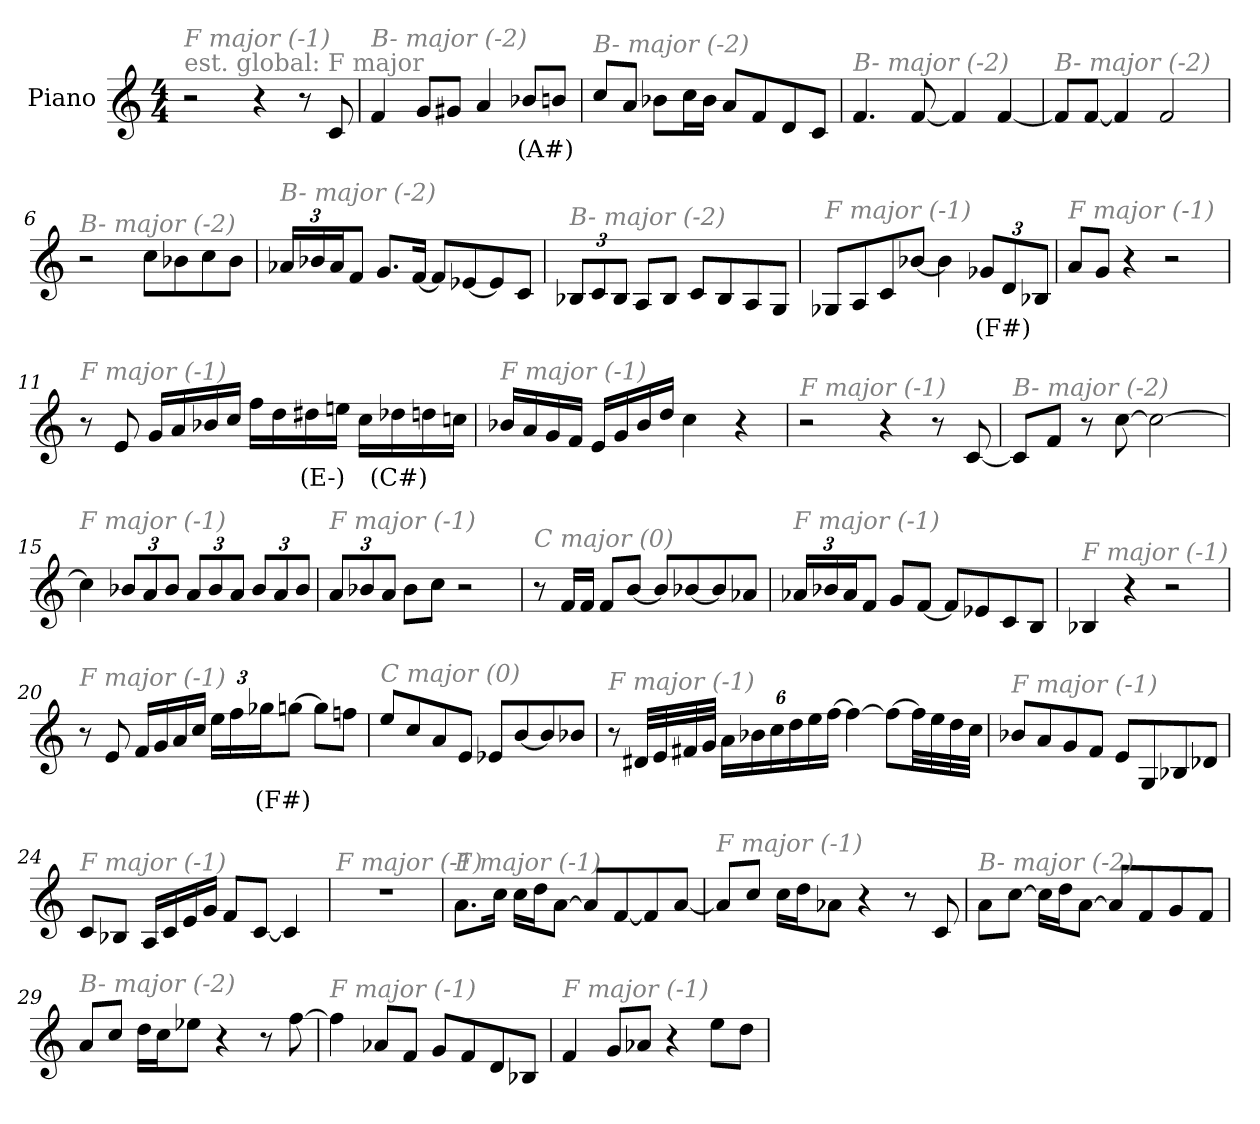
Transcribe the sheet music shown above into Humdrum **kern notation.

**kern	**text
*part1	*part1
*staff1	*staff1
*I"Piano	*
*I'Pno	*
*clefG2	*
*k[]	*
*M4/4	*
*MM132	*
=1	=1
!LO:TX:a:color=#808080:t=est. global&colon; F major	!
!LO:TX:i:color=#808080:t=F major (-1)	!
2r	.
4r	.
8r	.
8c/	.
=2	=2
!LO:TX:i:color=#808080:t=B- major (-2)	!
4f/	.
8g/L	.
8g#X/J	.
4a/	.
8b-Xi/L	(A#)
8b/J	.
=3	=3
!LO:TX:i:color=#808080:t=B- major (-2)	!
8cc/L	.
8a/J	.
8b-X\L	.
16cc\L	.
16b-\JJ	.
8a/L	.
8f/	.
8d/	.
8c/J	.
=4	=4
!LO:TX:i:color=#808080:t=B- major (-2)	!
4.f/	.
[8f/	.
4f/]	.
[4f/	.
=5	=5
!LO:TX:i:color=#808080:t=B- major (-2)	!
8f/L]	.
[8f/J	.
4f/]	.
2f/	.
!!LO:LB:g=z
=6	=6
!LO:TX:i:color=#808080:t=B- major (-2)	!
2r	.
8cc\L	.
8b-X\	.
8cc\	.
8b-\J	.
=7	=7
*Xbrackettup	*
!LO:TX:i:color=#808080:t=B- major (-2)	!
24a-X/LL	.
24b-X/	.
24a-/J	.
8f/J	.
8.g/L	.
[16f/Jk	.
8f/L]	.
[8e-X/	.
8e-/]	.
8c/J	.
=8	=8
!LO:TX:i:color=#808080:t=B- major (-2)	!
12B-X/L	.
12c/	.
12B-/J	.
8A/L	.
8B-/J	.
8c/L	.
8B-/	.
8A/	.
8G/J	.
=9	=9
!LO:TX:i:color=#808080:t=F major (-1)	!
8G-X/L	.
8A/	.
8c/	.
[8b-X/J	.
4b-\]	.
12g-Xi/L	(F#)
12d/	.
12B-X/J	.
!!LO:LB:g=z
=10	=10
!LO:TX:i:color=#808080:t=F major (-1)	!
8a/L	.
8g/J	.
4r	.
2r	.
=11	=11
!LO:TX:i:color=#808080:t=F major (-1)	!
8r	.
8e/	.
16g/LL	.
16a/	.
16b-X/	.
16cc/JJ	.
16ff\LL	.
16dd\	.
16dd#Xi\	(E-)
16een\JJ	.
16cc\LL	.
16dd-Xi\	(C#)
16dd\	.
16ccn\JJ	.
=12	=12
!LO:TX:i:color=#808080:t=F major (-1)	!
16b-X/LL	.
16a/	.
16g/	.
16f/JJ	.
16e/LL	.
16g/	.
16b-/	.
16dd/JJ	.
4cc\	.
4r	.
=13	=13
!LO:TX:i:color=#808080:t=F major (-1)	!
2r	.
4r	.
8r	.
[8c/	.
!!LO:LB:g=z
=14	=14
!LO:TX:i:color=#808080:t=B- major (-2)	!
8c/L]	.
8f/J	.
8r	.
[8cc\	.
2cc\_	.
=15	=15
!LO:TX:i:color=#808080:t=F major (-1)	!
4cc\]	.
12b-X/L	.
12a/	.
12b-/J	.
12a/L	.
12b-/	.
12a/J	.
12b-/L	.
12a/	.
12b-/J	.
=16	=16
!LO:TX:i:color=#808080:t=F major (-1)	!
12a/L	.
12b-X/	.
12a/J	.
8b-\L	.
8cc\J	.
2r	.
=17	=17
!LO:TX:i:color=#808080:t=C major (0)	!
8r	.
16f/LL	.
16f/JJ	.
8f/L	.
[8b/J	.
8b/L]	.
[8b-X/	.
8b-/]	.
8a-X/J	.
!!LO:LB:g=z
=18	=18
!LO:TX:i:color=#808080:t=F major (-1)	!
24a-X/LL	.
24b-X/	.
24a-/J	.
8f/J	.
8g/L	.
[8f/J	.
8f/L]	.
8e-X/	.
8c/	.
8B/J	.
=19	=19
!LO:TX:i:color=#808080:t=F major (-1)	!
4B-X/	.
4r	.
2r	.
=20	=20
!LO:TX:i:color=#808080:t=F major (-1)	!
8r	.
8e/	.
16f/LL	.
16g/	.
16a/	.
16cc/JJ	.
24ee\LL	.
24ff\	.
24gg-Xi\J	(F#)
[8gg\J	.
8gg\L]	.
8ffn\J	.
=21	=21
!LO:TX:i:color=#808080:t=C major (0)	!
8ee/L	.
8cc/	.
8a/	.
8e/J	.
8e-X/L	.
[8b/	.
8b/]	.
8b-X/J	.
!!LO:LB:g=z
=22	=22
!LO:TX:i:color=#808080:t=F major (-1)	!
8r	.
32d#X/LLL	.
32e/	.
32f#X/	.
32g/JJJ	.
24a\LL	.
24b-X\	.
24cc\	.
24dd\	.
24ee\	.
[24ff\JJ	.
4ff\_	.
8ff\L_	.
32ff\LL]	.
32ee\	.
32dd\	.
32cc\JJJ	.
=23	=23
!LO:TX:i:color=#808080:t=F major (-1)	!
8b-X/L	.
8a/	.
8g/	.
8f/J	.
8e/L	.
8G/	.
8B-X/	.
8d-X/J	.
=24	=24
!LO:TX:i:color=#808080:t=F major (-1)	!
8c/L	.
8B-X/J	.
16A/LL	.
16c/	.
16e/	.
16g/JJ	.
8f/L	.
[8c/J	.
4c/]	.
=25	=25
!LO:TX:i:color=#808080:t=F major (-1)	!
1r	.
!!LO:LB:g=z
=26	=26
!LO:TX:i:color=#808080:t=F major (-1)	!
8.a\L	.
16cc\Jk	.
16cc\LL	.
16dd\J	.
[8a\J	.
8a/L]	.
[8f/	.
8f/]	.
[8a/J	.
=27	=27
!LO:TX:i:color=#808080:t=F major (-1)	!
8a/L]	.
8cc/J	.
16cc\LL	.
16dd\J	.
8a-X\J	.
4r	.
8r	.
8c/	.
=28	=28
!LO:TX:i:color=#808080:t=B- major (-2)	!
8a\L	.
[8cc\J	.
16cc\LL]	.
16dd\J	.
[8a\J	.
8a/L]	.
8f/	.
8g/	.
8f/J	.
=29	=29
!LO:TX:i:color=#808080:t=B- major (-2)	!
8a/L	.
8cc/J	.
16dd\LL	.
16cc\J	.
8ee-X\J	.
4r	.
8r	.
[8ff\	.
!!LO:LB:g=z
=30	=30
!LO:TX:i:color=#808080:t=F major (-1)	!
4ff\]	.
8a-X/L	.
8f/J	.
8g/L	.
8f/	.
8d/	.
8B-X/J	.
=31	=31
!LO:TX:i:color=#808080:t=F major (-1)	!
4f/	.
8g/L	.
8a-X/J	.
4r	.
8ee\L	.
8dd\J	.
=	=
*-	*-
